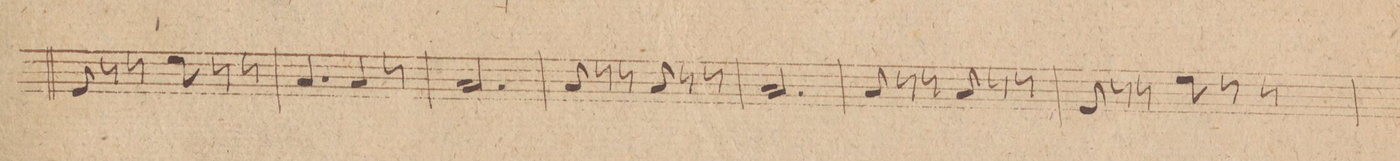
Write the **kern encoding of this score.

**kern	**dynam
*I"Baſso.	*
*clefF4	*
*k[]	*
*M6/8	*
8GG/	.
8r	.
8r	.
8G\	.
8r	.
8r	.
=64	=64
4.C/	.
4C/	.
8r	.
=65	=65
2.C/	.
=66	=66
8C/	.
8r	.
8r	.
8C/	.
8r	.
8r	.
=67	=67
2.C/	.
=68	=68
8C/	.
8r	.
8r	.
8C/	.
8r	.
8r	.
=69	=69
8GG/	.
8r	.
8r	.
8G\	.
8r	.
8r	.
=70	=70
*-	*-
